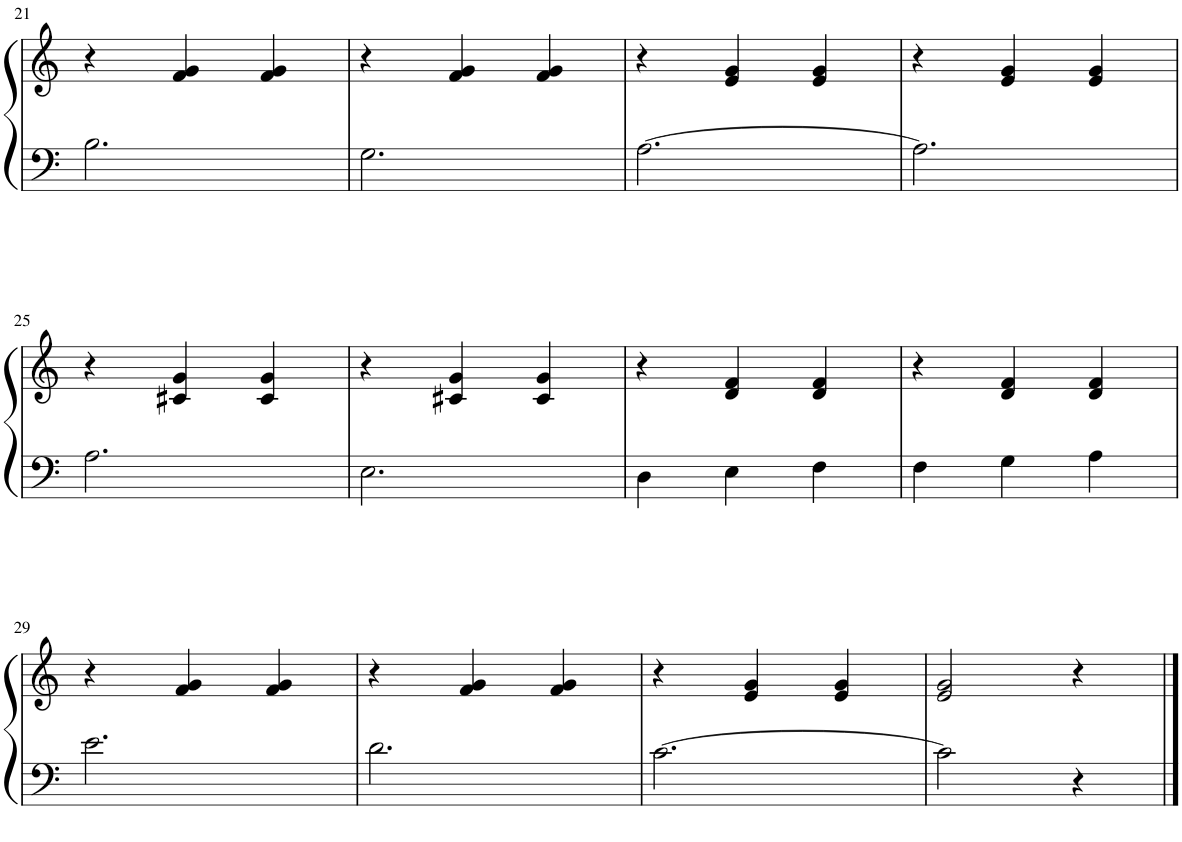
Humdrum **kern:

**kern	**kern
*part1	*part1
*staff2	*staff1
*I"Piano	*
*I'Pno.	*
!!LO:PB:g=z
*clefF4	*clefG2
*k[]	*k[]
*M3/4	*M3/4
=21	=21
2.B\	4r
.	4f/ 4g/
.	4f/ 4g/
=22	=22
2.G\	4r
.	4f/ 4g/
.	4f/ 4g/
=23	=23
[2.A\	4r
.	4e/ 4g/
.	4e/ 4g/
=24	=24
2.A\]	4r
.	4e/ 4g/
.	4e/ 4g/
!!LO:LB:g=z
=25	=25
2.A\	4r
.	4c#X/ 4g/
.	4c#/ 4g/
=26	=26
2.E\	4r
.	4c#X/ 4g/
.	4c#/ 4g/
=27	=27
4D\	4r
4E\	4d/ 4f/
4F\	4d/ 4f/
=28	=28
4F\	4r
4G\	4d/ 4f/
4A\	4d/ 4f/
!!LO:LB:g=z
=29	=29
2.e\	4r
.	4f/ 4g/
.	4f/ 4g/
=30	=30
2.d\	4r
.	4f/ 4g/
.	4f/ 4g/
=31	=31
[2.c\	4r
.	4e/ 4g/
.	4e/ 4g/
=32	=32
2c\]	2e/ 2g/
4r	4r
==	==
*-	*-
